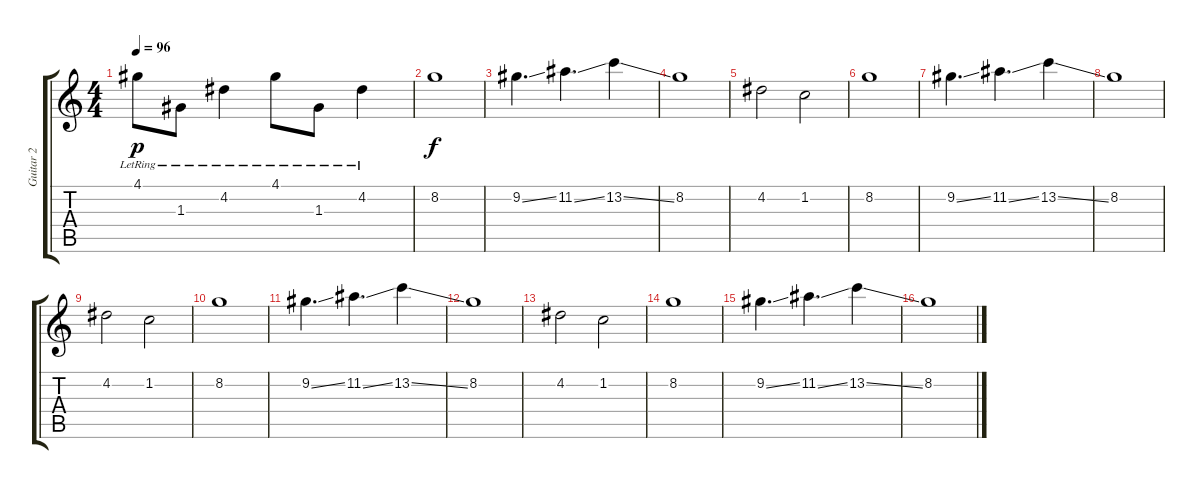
\track ("Guitar 2" "Guitar 2") {instrument distortionguitar}
\staff {score tabs}
\tuning (E4 B3 G3 D3 A2 D2) {hide}
\ts (4 4)
\tempo 96
\clef g2
\ks c
4.1{lr}.8{dy p} 1.3{lr}.8 4.2{lr}.4 4.1{lr}.8 1.3{lr}.8 4.2{lr}.4 |
8.2.1{dy f instrument distortionguitar} |
9.2{ss}.4{d} 11.2{ss}.4{d} 13.2{ss}.4 |
8.2.1 |
4.2.2 1.2.2 |
8.2.1 |
9.2{ss}.4{d} 11.2{ss}.4{d} 13.2{ss}.4 |
8.2.1 |
4.2.2 1.2.2 |
8.2.1 |
9.2{ss}.4{d} 11.2{ss}.4{d} 13.2{ss}.4 |
8.2.1 |
4.2.2 1.2.2 |
8.2.1 |
9.2{ss}.4{d} 11.2{ss}.4{d} 13.2{ss}.4 |
8.2.1
